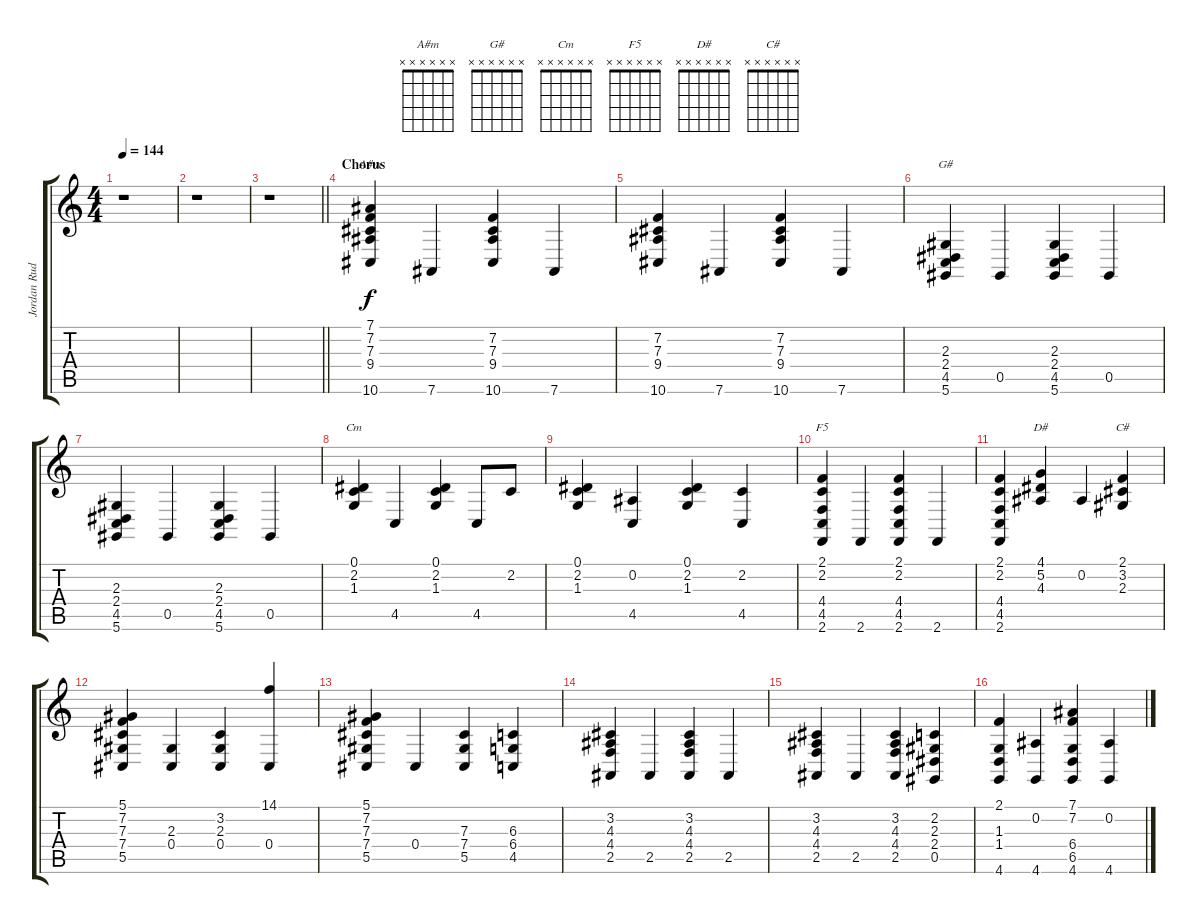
\track ("Jordan Rudess" "Jordan Rud") {instrument lead2sawtooth}
\staff {score tabs}
\tuning (Eb4 Bb3 Gb3 Db3 Ab2 Eb2) {hide}
\chord ("A#m" x x x x x x)
\chord ("G#" x x x x x x)
\chord ("Cm" x x x x x x)
\chord ("F5" x x x x x x)
\chord ("D#" x x x x x x)
\chord ("C#" x x x x x x)
\ts (4 4)
\tempo 144
\clef g2
\ks c
r.1{dy f} |
r.1 |
\barLineRight lightlight
r.1 |
\section ("" "Chorus")
(7.1 7.2 7.3 9.4 10.6).4{ch "A#m" volume 10 instrument acousticgrandpiano} 7.6.4 (7.2 7.3 9.4 10.6).4 7.6.4 |
(7.2 7.3 9.4 10.6).4 7.6.4 (7.2 7.3 9.4 10.6).4 7.6.4 |
(2.3 2.4 4.5 5.6).4{ch "G#"} 0.5.4 (2.3 2.4 4.5 5.6).4 0.5.4 |
(2.3 2.4 4.5 5.6).4 0.5.4 (2.3 2.4 4.5 5.6).4 0.5.4 |
(0.1 2.2 1.3).4{ch "Cm"} 4.5.4 (0.1 2.2 1.3).4 4.5.8 2.2.8 |
(0.1 2.2 1.3).4 (0.2 4.5).4 (0.1 2.2 1.3).4 (2.2 4.5).4 |
(2.1 2.2 4.4 4.5 2.6).4{ch "F5"} 2.6.4 (2.1 2.2 4.4 4.5 2.6).4 2.6.4 |
(2.1 2.2 4.4 4.5 2.6).4 (4.1 5.2 4.3).4{ch "D#"} 0.2.4 (2.1 3.2 2.3).4{ch "C#"} |
(5.1 7.2 7.3 7.4 5.5).4 (2.3 0.4).4 (3.2 2.3 0.4).4 (14.1 0.4).4 |
(5.1 7.2 7.3 7.4 5.5).4 0.4.4 (7.3 7.4 5.5).4 (6.3 6.4 4.5).4 |
(3.2 4.3 4.4 2.5).4 2.5.4 (3.2 4.3 4.4 2.5).4 2.5.4 |
(3.2 4.3 4.4 2.5).4 2.5.4 (3.2 4.3 4.4 2.5).4 (2.2 2.3 2.4 0.5).4 |
(2.1 1.3 1.4 4.6).4 (0.2 4.6).4 (7.1 7.2 6.4 6.5 4.6).4 (0.2 4.6).4
